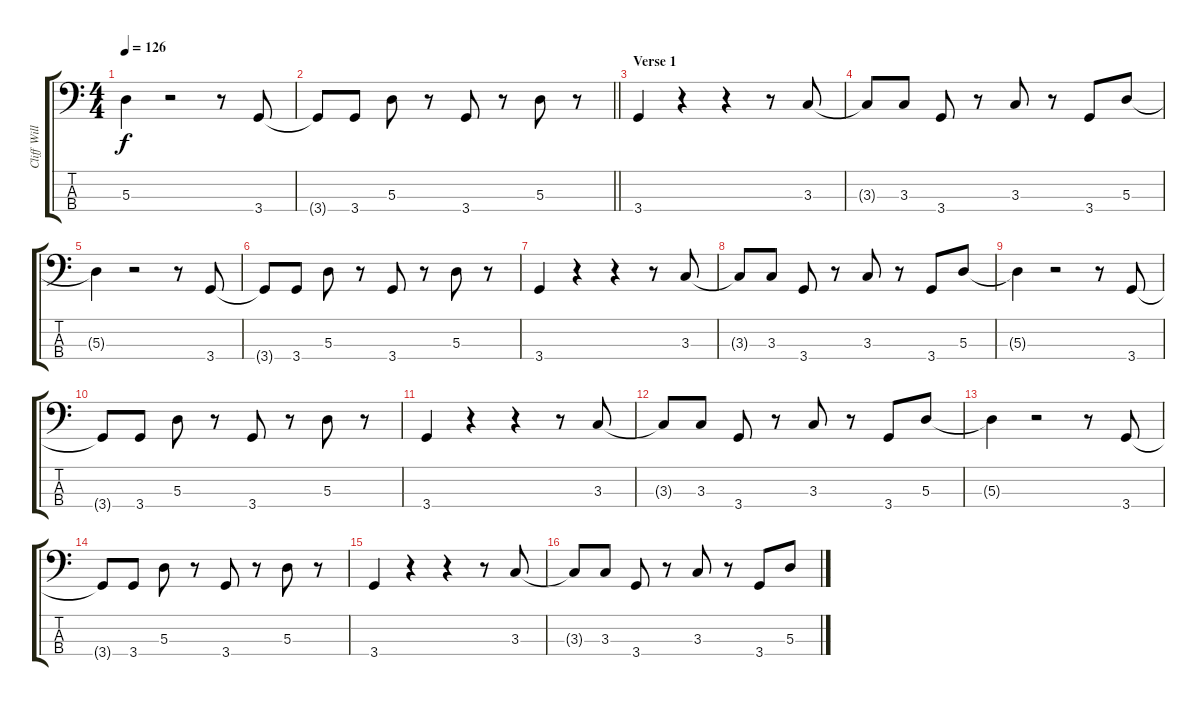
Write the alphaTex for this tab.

\track ("Cliff Willians (Bass)" "Cliff Will") {instrument electricbasspick}
\staff {score tabs}
\tuning (G2 D2 A1 E1) {hide}
\ts (4 4)
\tempo 126
\clef f4
\ks c
5.3{t}.4{dy f} r.2 r.8 3.4.8 |
\barLineRight lightlight
3.4{t}.8 3.4.8 5.3.8 r.8 3.4.8 r.8 5.3.8 r.8 |
\section ("" "Verse 1")
3.4.4 r.4 r.4 r.8 3.3.8 |
3.3{t}.8 3.3.8 3.4.8 r.8 3.3.8 r.8 3.4.8 5.3.8 |
5.3{t}.4 r.2 r.8 3.4.8 |
3.4{t}.8 3.4.8 5.3.8 r.8 3.4.8 r.8 5.3.8 r.8 |
3.4.4 r.4 r.4 r.8 3.3.8 |
3.3{t}.8 3.3.8 3.4.8 r.8 3.3.8 r.8 3.4.8 5.3.8 |
5.3{t}.4 r.2 r.8 3.4.8 |
3.4{t}.8 3.4.8 5.3.8 r.8 3.4.8 r.8 5.3.8 r.8 |
3.4.4 r.4 r.4 r.8 3.3.8 |
3.3{t}.8 3.3.8 3.4.8 r.8 3.3.8 r.8 3.4.8 5.3.8 |
5.3{t}.4 r.2 r.8 3.4.8 |
3.4{t}.8 3.4.8 5.3.8 r.8 3.4.8 r.8 5.3.8 r.8 |
3.4.4 r.4 r.4 r.8 3.3.8 |
3.3{t}.8 3.3.8 3.4.8 r.8 3.3.8 r.8 3.4.8 5.3.8
